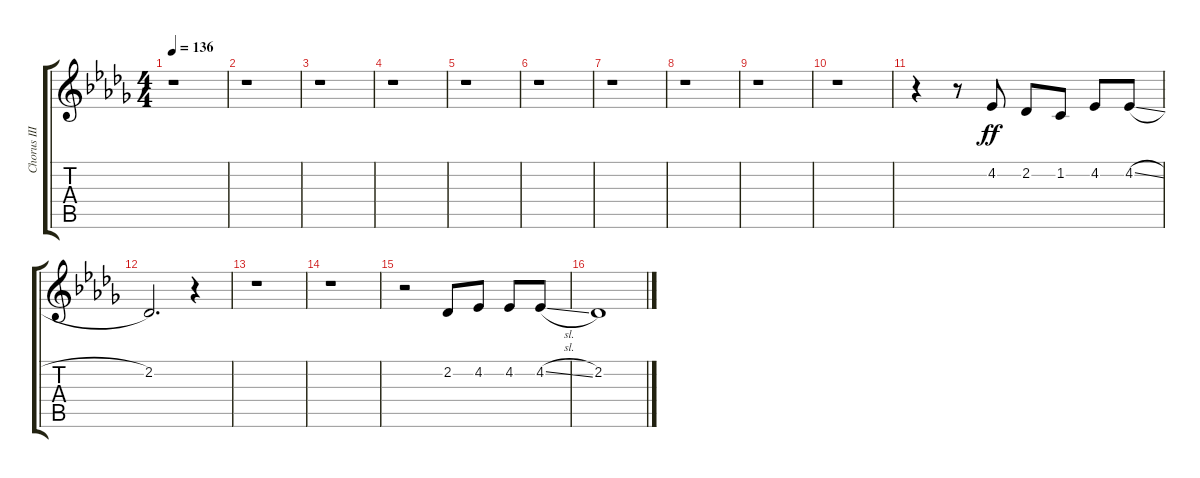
\track ("Chorus III" "Chorus III") {instrument voiceoohs}
\staff {score tabs}
\tuning (E4 B3 G3 D3 A2 E2) {hide}
\ts (4 4)
\tempo 136
\clef g2
\ks db
r.1{dy ff} |
r.1 |
r.1 |
r.1 |
r.1 |
r.1 |
r.1 |
r.1 |
r.1 |
r.1 |
r.4 r.8 4.2.8 2.2.8 1.2.8 4.2.8 4.2{sl}.8 |
2.2.2{d} r.4 |
r.1 |
r.1 |
r.2 2.2.8 4.2.8 4.2.8 4.2{sl}.8 |
2.2.1
